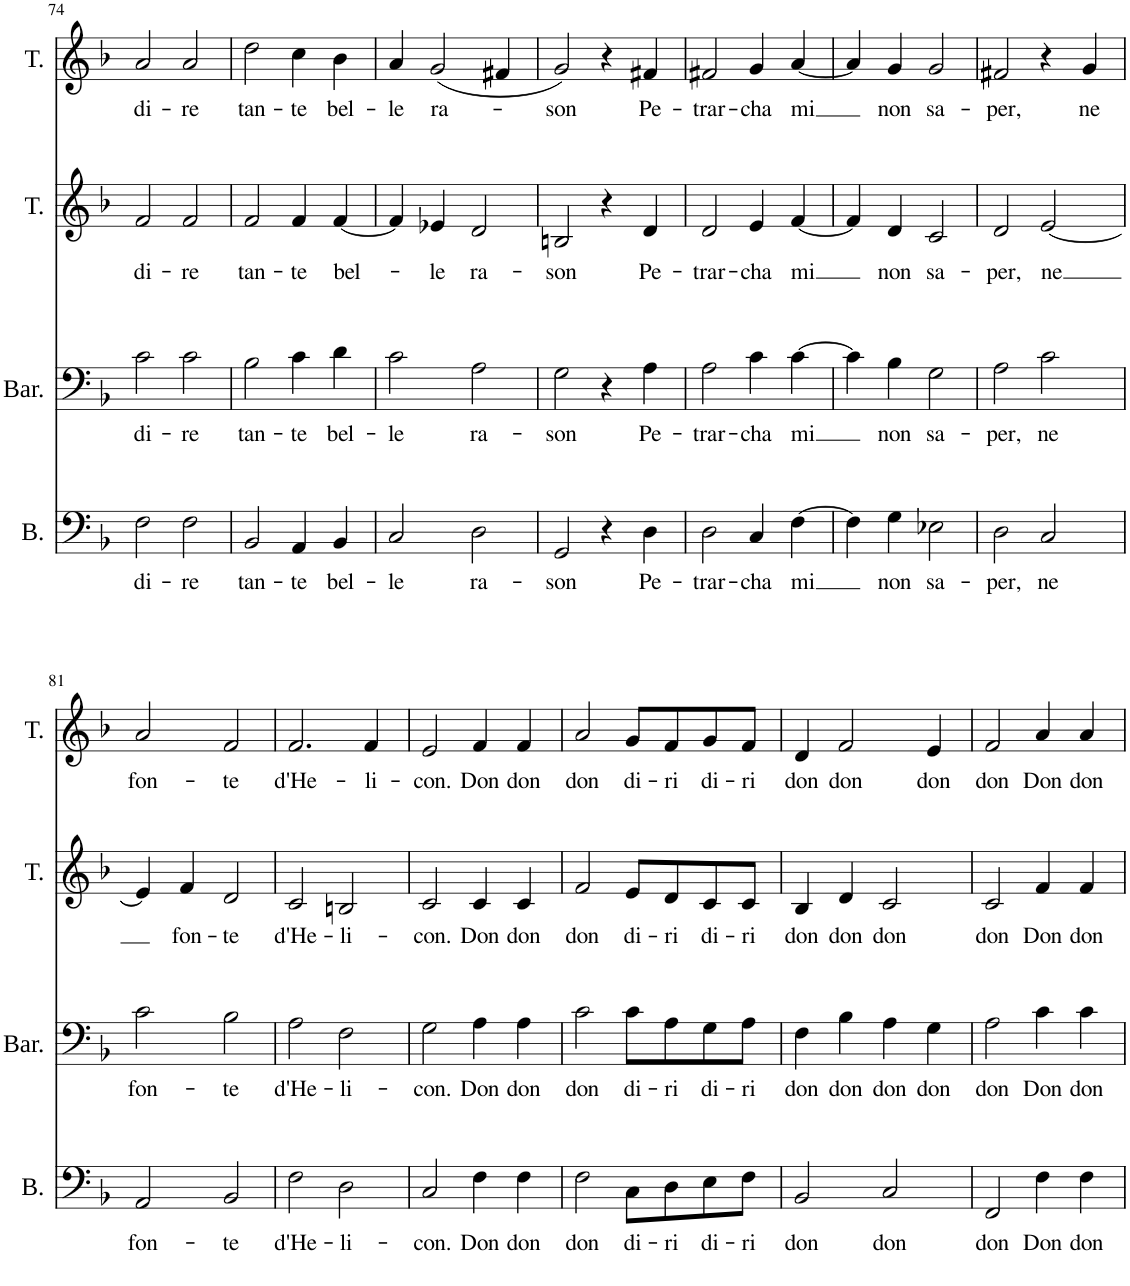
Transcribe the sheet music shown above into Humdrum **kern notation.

**kern	**text	**kern	**text	**kern	**text	**kern	**text
*part4	*part4	*part3	*part3	*part2	*part2	*part1	*part1
*staff4	*staff4	*staff3	*staff3	*staff2	*staff2	*staff1	*staff1
*I"Bass	*	*I"Baritone	*	*I"Tenor	*	*I"Tenor	*
*I'B.	*	*I'Bar.	*	*I'T.	*	*I'T.	*
!!LO:PB:g=z
*clefF4	*	*clefF4	*	*clefG2	*	*clefG2	*
*	*	*Trd4c7	*	*Trd4c7	*	*	*
*k[b-]	*	*k[b-]	*	*k[b-]	*	*k[b-]	*
*M4/4	*	*M4/4	*	*M4/4	*	*M4/4	*
=74	=74	=74	=74	=74	=74	=74	=74
!	!LO:LY:b	!	!LO:LY:b	!	!LO:LY:b	!	!LO:LY:b
2F\	di-	2c\	di-	2f/	di-	2a/	di-
!	!LO:LY:b	!	!LO:LY:b	!	!LO:LY:b	!	!LO:LY:b
2F\	-re	2c\	-re	2f/	-re	2a/	-re
=75	=75	=75	=75	=75	=75	=75	=75
!	!LO:LY:b	!	!LO:LY:b	!	!LO:LY:b	!	!LO:LY:b
2BB-/	tan-	2B-\	tan-	2f/	tan-	2dd\	tan-
!	!LO:LY:b	!	!LO:LY:b	!	!LO:LY:b	!	!LO:LY:b
4AA/	-te	4c\	-te	4f/	-te	4cc\	-te
!	!LO:LY:b	!	!LO:LY:b	!	!LO:LY:b	!	!LO:LY:b
4BB-/	bel-	4d\	bel-	[4f/	bel-	4b-\	bel-
=76	=76	=76	=76	=76	=76	=76	=76
!	!LO:LY:b	!	!LO:LY:b	!	!	!	!LO:LY:b
2C/	-le	2c\	-le	4f/]	.	4a/	-le
!	!	!	!	!	!LO:LY:b	!	!LO:LY:b
.	.	.	.	4e-X/	-le	(2g/	ra-
!	!LO:LY:b	!	!LO:LY:b	!	!LO:LY:b	!	!
2D\	ra-	2A\	ra-	2d/	ra-	.	.
.	.	.	.	.	.	4f#X/	.
=77	=77	=77	=77	=77	=77	=77	=77
!	!LO:LY:b	!	!LO:LY:b	!	!LO:LY:b	!	!LO:LY:b
2GG/	-son	2G\	-son	2Bn/	-son	2g/)	-son
4r	.	4r	.	4r	.	4r	.
!	!LO:LY:b	!	!LO:LY:b	!	!LO:LY:b	!	!LO:LY:b
4D\	Pe-	4A\	Pe-	4d/	Pe-	4f#X/	Pe-
=78	=78	=78	=78	=78	=78	=78	=78
!	!LO:LY:b	!	!LO:LY:b	!	!LO:LY:b	!	!LO:LY:b
2D\	-trar-	2A\	-trar-	2d/	-trar-	2f#X/	-trar-
!	!LO:LY:b	!	!LO:LY:b	!	!LO:LY:b	!	!LO:LY:b
4C/	-cha	4c\	-cha	4e/	-cha	4g/	-cha
!	!LO:LY:b	!	!LO:LY:b	!	!LO:LY:b	!	!LO:LY:b
[4F\	mi	[4c\	mi	[4f/	mi	[4a/	mi
=79	=79	=79	=79	=79	=79	=79	=79
4F\]	.	4c\]	.	4f/]	.	4a/]	.
!	!LO:LY:b	!	!LO:LY:b	!	!LO:LY:b	!	!LO:LY:b
4G\	non	4B-\	non	4d/	non	4g/	non
!	!LO:LY:b	!	!LO:LY:b	!	!LO:LY:b	!	!LO:LY:b
2E-X\	sa-	2G\	sa-	2c/	sa-	2g/	sa-
=80	=80	=80	=80	=80	=80	=80	=80
!	!LO:LY:b	!	!LO:LY:b	!	!LO:LY:b	!	!LO:LY:b
2D\	-per,	2A\	-per,	2d/	-per,	2f#X/	-per,
!	!LO:LY:b	!	!LO:LY:b	!	!LO:LY:b	!	!
2C/	ne	2c\	ne	[2e/	ne	4r	.
!	!	!	!	!	!	!	!LO:LY:b
.	.	.	.	.	.	4g/	ne
!!LO:LB:g=z
=81	=81	=81	=81	=81	=81	=81	=81
!	!LO:LY:b	!	!LO:LY:b	!	!	!	!LO:LY:b
2AA/	fon-	2c\	fon-	4e/]	.	2a/	fon-
!	!	!	!	!	!LO:LY:b	!	!
.	.	.	.	4f/	fon-	.	.
!	!LO:LY:b	!	!LO:LY:b	!	!LO:LY:b	!	!LO:LY:b
2BB-/	-te	2B-\	-te	2d/	-te	2f/	-te
=82	=82	=82	=82	=82	=82	=82	=82
!	!LO:LY:b	!	!LO:LY:b	!	!LO:LY:b	!	!LO:LY:b
2F\	d'He-	2A\	d'He-	2c/	d'He-	2.f/	d'He-
!	!LO:LY:b	!	!LO:LY:b	!	!LO:LY:b	!	!
2D\	-li-	2F\	-li-	2Bn/	-li-	.	.
!	!	!	!	!	!	!	!LO:LY:b
.	.	.	.	.	.	4f/	-li-
=83	=83	=83	=83	=83	=83	=83	=83
!	!LO:LY:b	!	!LO:LY:b	!	!LO:LY:b	!	!LO:LY:b
2C/	-con.	2G\	-con.	2c/	-con.	2e/	-con.
!	!LO:LY:b	!	!LO:LY:b	!	!LO:LY:b	!	!LO:LY:b
4F\	Don	4A\	Don	4c/	Don	4f/	Don
!	!LO:LY:b	!	!LO:LY:b	!	!LO:LY:b	!	!LO:LY:b
4F\	don	4A\	don	4c/	don	4f/	don
=84	=84	=84	=84	=84	=84	=84	=84
!	!LO:LY:b	!	!LO:LY:b	!	!LO:LY:b	!	!LO:LY:b
2F\	don	2c\	don	2f/	don	2a/	don
!	!LO:LY:b	!	!LO:LY:b	!	!LO:LY:b	!	!LO:LY:b
8C\L	di-	8c\L	di-	8e/L	di-	8g/L	di-
!	!LO:LY:b	!	!LO:LY:b	!	!LO:LY:b	!	!LO:LY:b
8D\	-ri	8A\	-ri	8d/	-ri	8f/	-ri
!	!LO:LY:b	!	!LO:LY:b	!	!LO:LY:b	!	!LO:LY:b
8E\	di-	8G\	di-	8c/	di-	8g/	di-
!	!LO:LY:b	!	!LO:LY:b	!	!LO:LY:b	!	!LO:LY:b
8F\J	-ri	8A\J	-ri	8c/J	-ri	8f/J	-ri
=85	=85	=85	=85	=85	=85	=85	=85
!	!LO:LY:b	!	!LO:LY:b	!	!LO:LY:b	!	!LO:LY:b
2BB-/	don	4F\	don	4B-/	don	4d/	don
!	!	!	!LO:LY:b	!	!LO:LY:b	!	!LO:LY:b
.	.	4B-\	don	4d/	don	2f/	don
!	!LO:LY:b	!	!LO:LY:b	!	!LO:LY:b	!	!
2C/	don	4A\	don	2c/	don	.	.
!	!	!	!LO:LY:b	!	!	!	!LO:LY:b
.	.	4G\	don	.	.	4e/	don
=86	=86	=86	=86	=86	=86	=86	=86
!	!LO:LY:b	!	!LO:LY:b	!	!LO:LY:b	!	!LO:LY:b
2FF/	don	2A\	don	2c/	don	2f/	don
!	!LO:LY:b	!	!LO:LY:b	!	!LO:LY:b	!	!LO:LY:b
4F\	Don	4c\	Don	4f/	Don	4a/	Don
!	!LO:LY:b	!	!LO:LY:b	!	!LO:LY:b	!	!LO:LY:b
4F\	don	4c\	don	4f/	don	4a/	don
=	=	=	=	=	=	=	=
*-	*-	*-	*-	*-	*-	*-	*-
